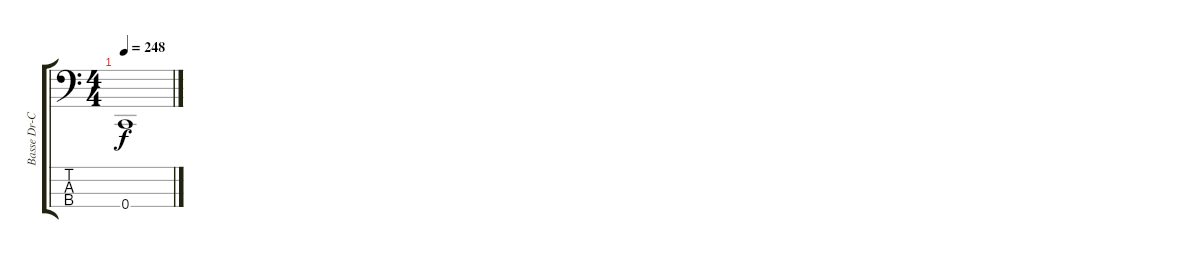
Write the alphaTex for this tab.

\track ("Basse Dr-C" "Basse Dr-C") {instrument electricbasspick}
\staff {score tabs}
\tuning (F2 C2 G1 C1) {hide}
\ts (4 4)
\tempo 248
\clef f4
\ks c
0.4{t}.1{dy f}
